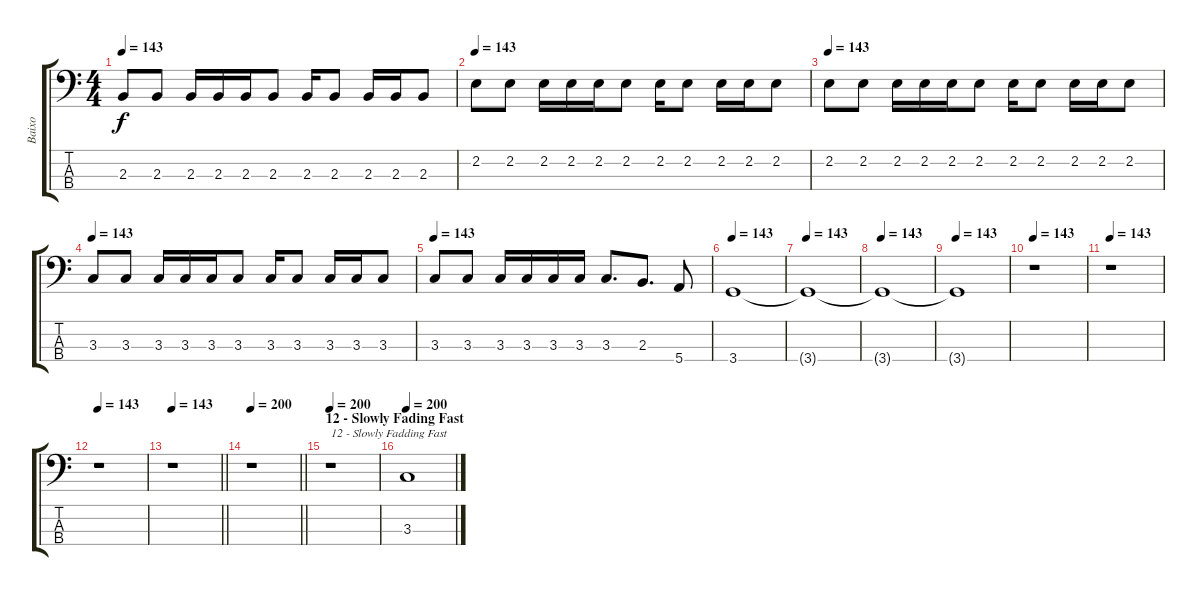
\track ("Baixo" "Baixo") {instrument electricbasspick}
\staff {score tabs}
\tuning (G2 D2 A1 E1) {hide}
\ts (4 4)
\tempo 143
\clef f4
\ks c
2.3.8{dy f} 2.3.8 2.3.16 2.3.16 2.3.16 2.3.8 2.3.16 2.3.8 2.3.16 2.3.16 2.3.8 |
\tempo 143
2.2.8 2.2.8 2.2.16 2.2.16 2.2.16 2.2.8 2.2.16 2.2.8 2.2.16 2.2.16 2.2.8 |
\tempo 143
2.2.8 2.2.8 2.2.16 2.2.16 2.2.16 2.2.8 2.2.16 2.2.8 2.2.16 2.2.16 2.2.8 |
\tempo 143
3.3.8 3.3.8 3.3.16 3.3.16 3.3.16 3.3.8 3.3.16 3.3.8 3.3.16 3.3.16 3.3.8 |
\tempo 143
3.3.8 3.3.8 3.3.16 3.3.16 3.3.16 3.3.16 3.3.8{d} 2.3.8{d} 5.4.8 |
\tempo 143
3.4.1 |
\tempo 143
3.4{t}.1 |
\tempo 143
3.4{t}.1 |
\tempo 143
3.4{t}.1 |
\tempo 143
r.1 |
\tempo 143
r.1 |
\tempo 143
r.1 |
\tempo 143
\barLineRight lightlight
r.1 |
\tempo 200
\barLineRight lightlight
r.1 |
\section ("" "12 - Slowly Fading Fast")
\tempo 200
r.1{txt "12 - Slowly Fadding Fast"} |
\tempo 200
3.3.1{volume 15}
